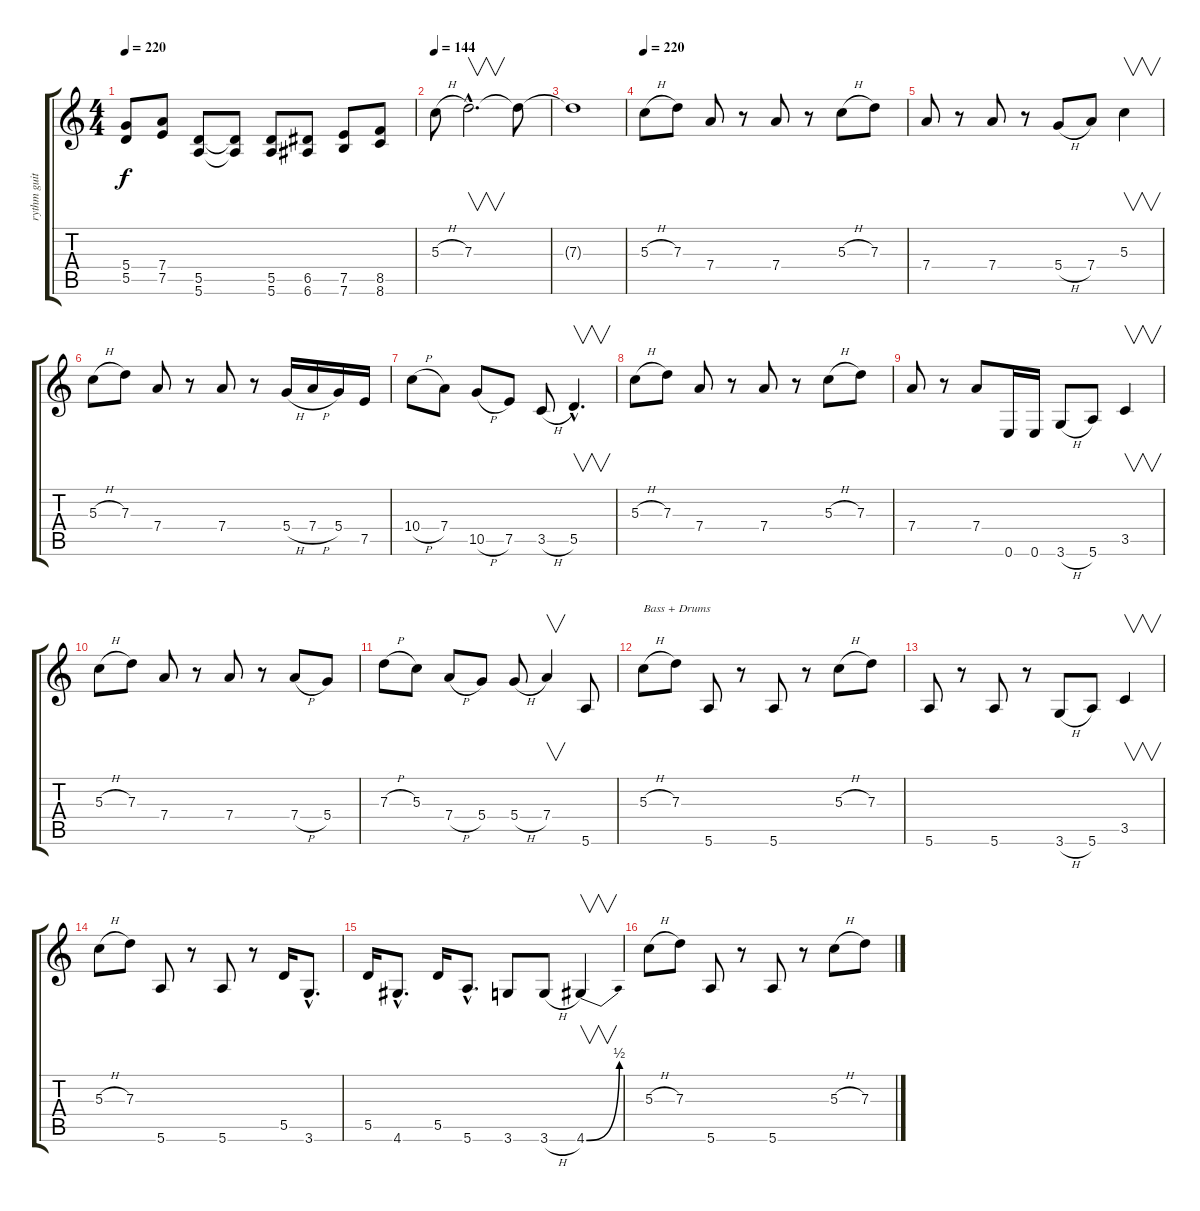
\track ("rythm guitar" "rythm guit") {instrument overdrivenguitar}
\staff {score tabs}
\tuning (E4 B3 G3 D3 A2 E2) {hide}
\ts (4 4)
\tempo 220
\clef g2
\ks c
(5.4{t} 5.5{t}).8{dy f} (7.4 7.5).8 (5.5 5.6).8 (5.5{t} 5.6{t}).8 (5.5 5.6).8 (6.5 6.6).8 (7.5 7.6).8 (8.5 8.6).8 |
\tempo 144
5.3{h}.8 7.3{hac}.2{v d} 7.3{t}.8 |
7.3{t}.1 |
\tempo 220
5.3{h}.8{instrument electricguitarclean} 7.3.8 7.4.8 r.8 7.4.8 r.8 5.3{h}.8 7.3.8 |
7.4.8 r.8 7.4.8 r.8 5.4{h}.8 7.4.8 5.3.4{v} |
5.3{h}.8 7.3.8 7.4.8 r.8 7.4.8 r.8 5.4{h}.16 7.4{h}.16 5.4.16 7.5.16 |
10.4{h}.8 7.4.8 10.5{h}.8 7.5.8 3.5{h}.8 5.5{hac}.4{v d} |
5.3{h}.8 7.3.8 7.4.8 r.8 7.4.8 r.8 5.3{h}.8 7.3.8 |
7.4.8 r.8 7.4.8 0.6.16 0.6.16 3.6{h}.8 5.6.8 3.5.4{v} |
5.3{h}.8 7.3.8 7.4.8 r.8 7.4.8 r.8 7.4{h}.8 5.4.8 |
7.3{h}.8 5.3.8 7.4{h}.8 5.4.8 5.4{h}.8 7.4.4{v} 5.6.8 |
5.3{h}.8{txt "Bass + Drums" instrument overdrivenguitar} 7.3.8 5.6.8 r.8 5.6.8 r.8 5.3{h}.8 7.3.8 |
5.6.8 r.8 5.6.8 r.8 3.6{h}.8 5.6.8 3.5.4{v} |
5.3{h}.8 7.3.8 5.6.8 r.8 5.6.8 r.8 5.5.16 3.6{hac}.8{d} |
5.5.16 4.6{hac}.8{d} 5.5.16 5.6{hac}.8{d} 3.6.8 3.6{h}.8 4.6{be (bend 0 0 60 2)}.4{v} |
5.3{h}.8 7.3.8 5.6.8 r.8 5.6.8 r.8 5.3{h}.8 7.3.8
